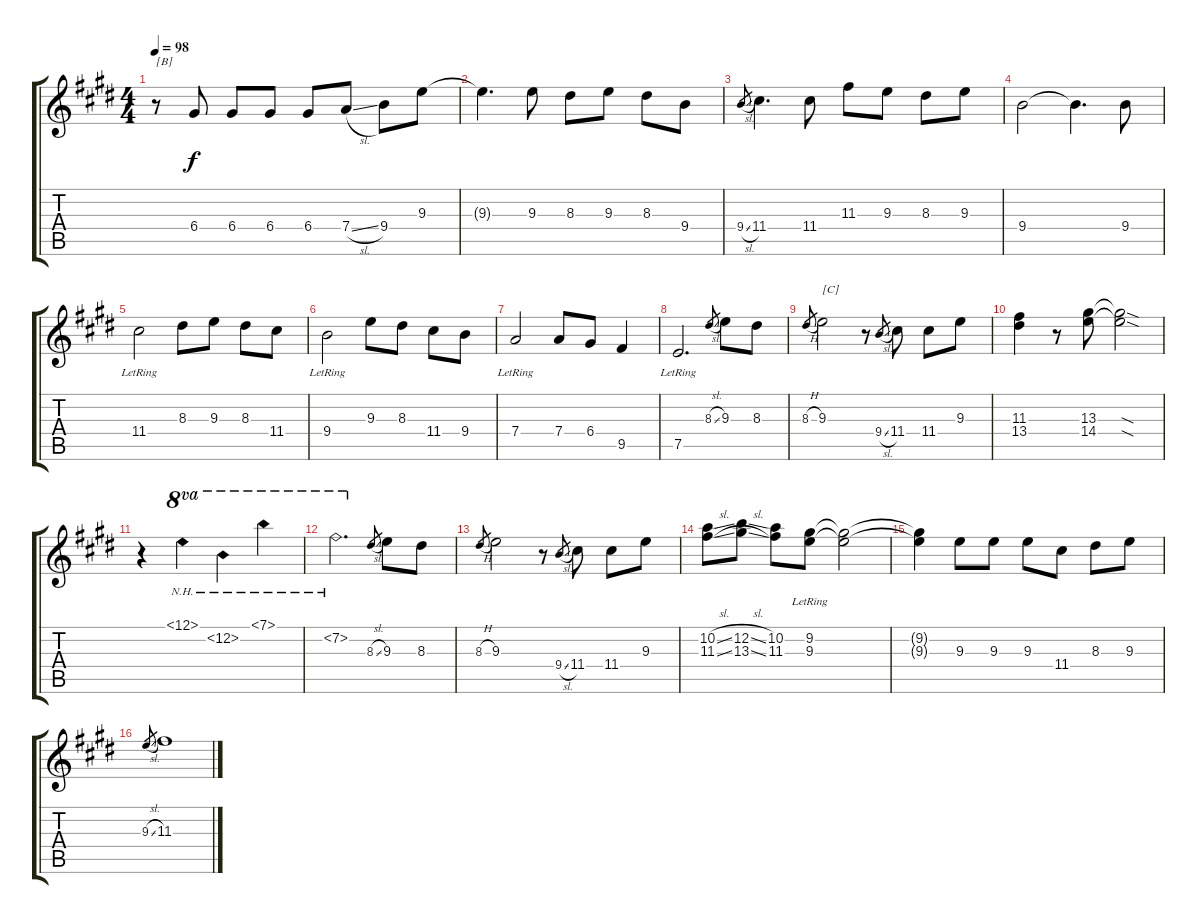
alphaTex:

\track "" {instrument acousticguitarsteel}
\staff {score tabs}
\tuning (E4 B3 G3 D3 A2 E2) {hide}
\ts (4 4)
\tempo 98
\clef g2
\ks e
r.8{txt "[B]" dy f} 6.4.8 6.4.8 6.4.8 6.4.8 7.4{sl}.8 9.4.8 9.3.8 |
9.3{t}.4{d} 9.3.8 8.3.8 9.3.8 8.3.8 9.4.8 |
9.4{sl}.8{gr} 11.4.4{d} 11.4.8 11.3.8 9.3.8 8.3.8 9.3.8 |
9.4.2 9.4{t}.4{d} 9.4.8 |
11.4{lr}.2 8.3.8 9.3.8 8.3.8 11.4.8 |
9.4{lr}.2 9.3.8 8.3.8 11.4.8 9.4.8 |
7.4{lr}.2 7.4.8 6.4.8 9.5.4 |
7.5{lr}.2{d} 8.3{sl}.8{gr} 9.3.8 8.3.8 |
8.3{h}.8{gr} 9.3.2{txt "[C]"} r.8 9.4{sl}.8{gr} 11.4.8 11.4.8 9.3.8 |
(11.3 13.4).4 r.8 (13.3 14.4).8 (13.3{sod t} 14.4{sod t}).2 |
r.4 12.1{nh}.4{ot 8va} 12.2{nh}.4{ot 8va} 7.1{nh}.4{ot 8va} |
7.2{nh}.2{d ot 8va} 8.3{sl}.8{gr} 9.3.8 8.3.8 |
8.3{h}.8{gr} 9.3.2 r.8 9.4{sl}.8{gr} 11.4.8 11.4.8 9.3.8 |
(10.2{sl} 11.3{sl}).8 (12.2{sl} 13.3{sl}).8 (10.2 11.3).8 (9.2{lr} 9.3{lr}).8 (9.2{t} 9.3{t}).2 |
(9.2{t} 9.3{t}).4 9.3.8 9.3.8 9.3.8 11.4.8 8.3.8 9.3.8 |
9.3{sl}.8{gr} 11.3.1
